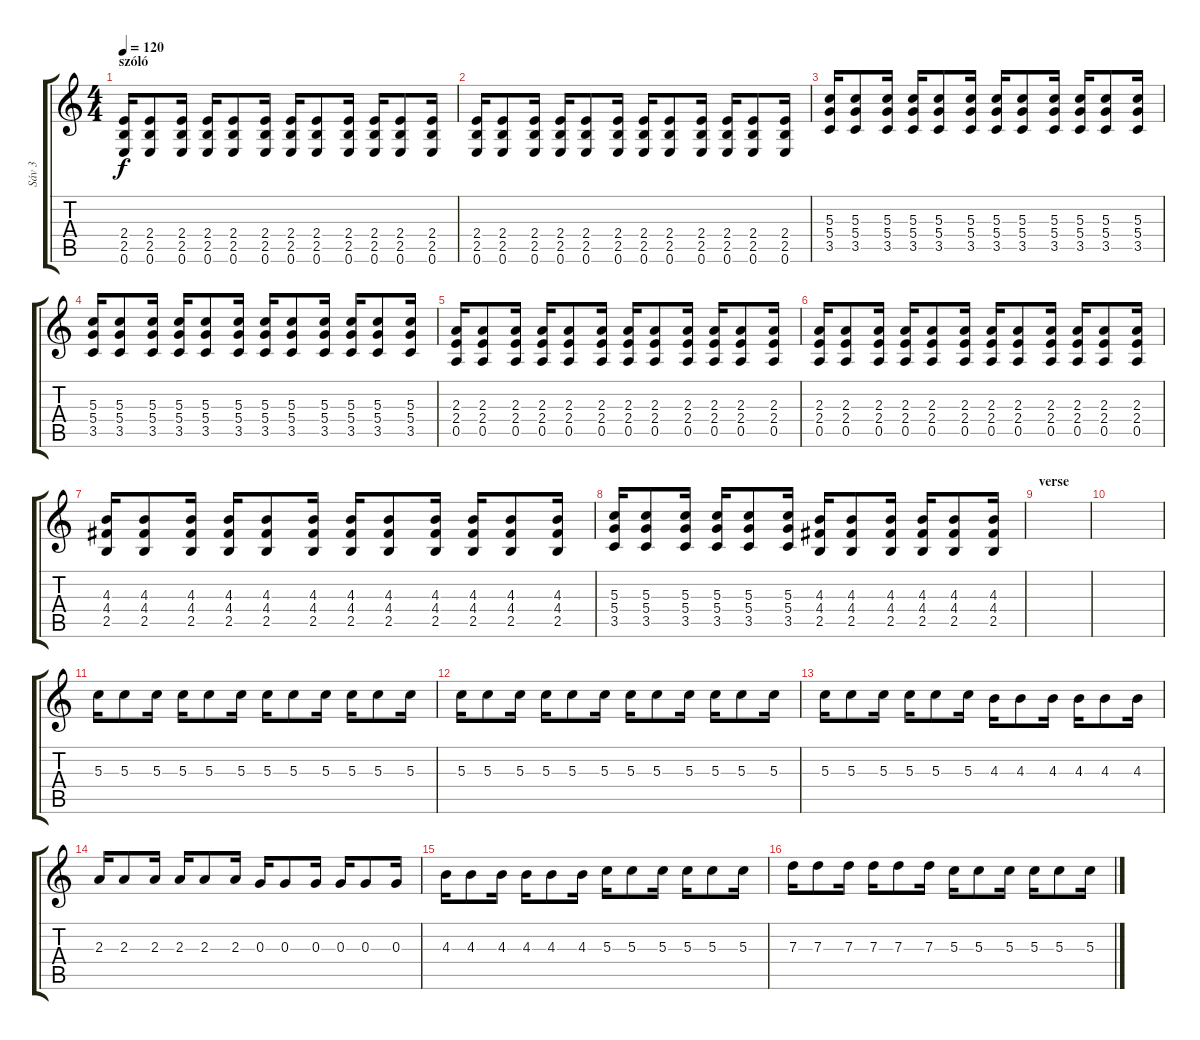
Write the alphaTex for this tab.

\track ("Sáv 3" "Sáv 3") {instrument distortionguitar}
\staff {score tabs}
\tuning (E4 B3 G3 D3 A2 E2) {hide}
\ts (4 4)
\section ("" "szóló")
\tempo 120
\clef g2
\ks c
(2.4 2.5 0.6).16{dy f} (2.4 2.5 0.6).8 (2.4 2.5 0.6).16 (2.4 2.5 0.6).16 (2.4 2.5 0.6).8 (2.4 2.5 0.6).16 (2.4 2.5 0.6).16 (2.4 2.5 0.6).8 (2.4 2.5 0.6).16 (2.4 2.5 0.6).16 (2.4 2.5 0.6).8 (2.4 2.5 0.6).16 |
(2.4 2.5 0.6).16 (2.4 2.5 0.6).8 (2.4 2.5 0.6).16 (2.4 2.5 0.6).16 (2.4 2.5 0.6).8 (2.4 2.5 0.6).16 (2.4 2.5 0.6).16 (2.4 2.5 0.6).8 (2.4 2.5 0.6).16 (2.4 2.5 0.6).16 (2.4 2.5 0.6).8 (2.4 2.5 0.6).16 |
(5.3 5.4 3.5).16 (5.3 5.4 3.5).8 (5.3 5.4 3.5).16 (5.3 5.4 3.5).16 (5.3 5.4 3.5).8 (5.3 5.4 3.5).16 (5.3 5.4 3.5).16 (5.3 5.4 3.5).8 (5.3 5.4 3.5).16 (5.3 5.4 3.5).16 (5.3 5.4 3.5).8 (5.3 5.4 3.5).16 |
(5.3 5.4 3.5).16 (5.3 5.4 3.5).8 (5.3 5.4 3.5).16 (5.3 5.4 3.5).16 (5.3 5.4 3.5).8 (5.3 5.4 3.5).16 (5.3 5.4 3.5).16 (5.3 5.4 3.5).8 (5.3 5.4 3.5).16 (5.3 5.4 3.5).16 (5.3 5.4 3.5).8 (5.3 5.4 3.5).16 |
(2.3 2.4 0.5).16 (2.3 2.4 0.5).8 (2.3 2.4 0.5).16 (2.3 2.4 0.5).16 (2.3 2.4 0.5).8 (2.3 2.4 0.5).16 (2.3 2.4 0.5).16 (2.3 2.4 0.5).8 (2.3 2.4 0.5).16 (2.3 2.4 0.5).16 (2.3 2.4 0.5).8 (2.3 2.4 0.5).16 |
(2.3 2.4 0.5).16 (2.3 2.4 0.5).8 (2.3 2.4 0.5).16 (2.3 2.4 0.5).16 (2.3 2.4 0.5).8 (2.3 2.4 0.5).16 (2.3 2.4 0.5).16 (2.3 2.4 0.5).8 (2.3 2.4 0.5).16 (2.3 2.4 0.5).16 (2.3 2.4 0.5).8 (2.3 2.4 0.5).16 |
(4.3 4.4 2.5).16 (4.3 4.4 2.5).8 (4.3 4.4 2.5).16 (4.3 4.4 2.5).16 (4.3 4.4 2.5).8 (4.3 4.4 2.5).16 (4.3 4.4 2.5).16 (4.3 4.4 2.5).8 (4.3 4.4 2.5).16 (4.3 4.4 2.5).16 (4.3 4.4 2.5).8 (4.3 4.4 2.5).16 |
(5.3 5.4 3.5).16 (5.3 5.4 3.5).8 (5.3 5.4 3.5).16 (5.3 5.4 3.5).16 (5.3 5.4 3.5).8 (5.3 5.4 3.5).16 (4.3 4.4 2.5).16 (4.3 4.4 2.5).8 (4.3 4.4 2.5).16 (4.3 4.4 2.5).16 (4.3 4.4 2.5).8 (4.3 4.4 2.5).16 |
\section ("" "verse")
|
|
5.3.16 5.3.8 5.3.16 5.3.16 5.3.8 5.3.16 5.3.16 5.3.8 5.3.16 5.3.16 5.3.8 5.3.16 |
5.3.16 5.3.8 5.3.16 5.3.16 5.3.8 5.3.16 5.3.16 5.3.8 5.3.16 5.3.16 5.3.8 5.3.16 |
5.3.16 5.3.8 5.3.16 5.3.16 5.3.8 5.3.16 4.3.16 4.3.8 4.3.16 4.3.16 4.3.8 4.3.16 |
2.3.16 2.3.8 2.3.16 2.3.16 2.3.8 2.3.16 0.3.16 0.3.8 0.3.16 0.3.16 0.3.8 0.3.16 |
4.3.16 4.3.8 4.3.16 4.3.16 4.3.8 4.3.16 5.3.16 5.3.8 5.3.16 5.3.16 5.3.8 5.3.16 |
7.3.16 7.3.8 7.3.16 7.3.16 7.3.8 7.3.16 5.3.16 5.3.8 5.3.16 5.3.16 5.3.8 5.3.16
